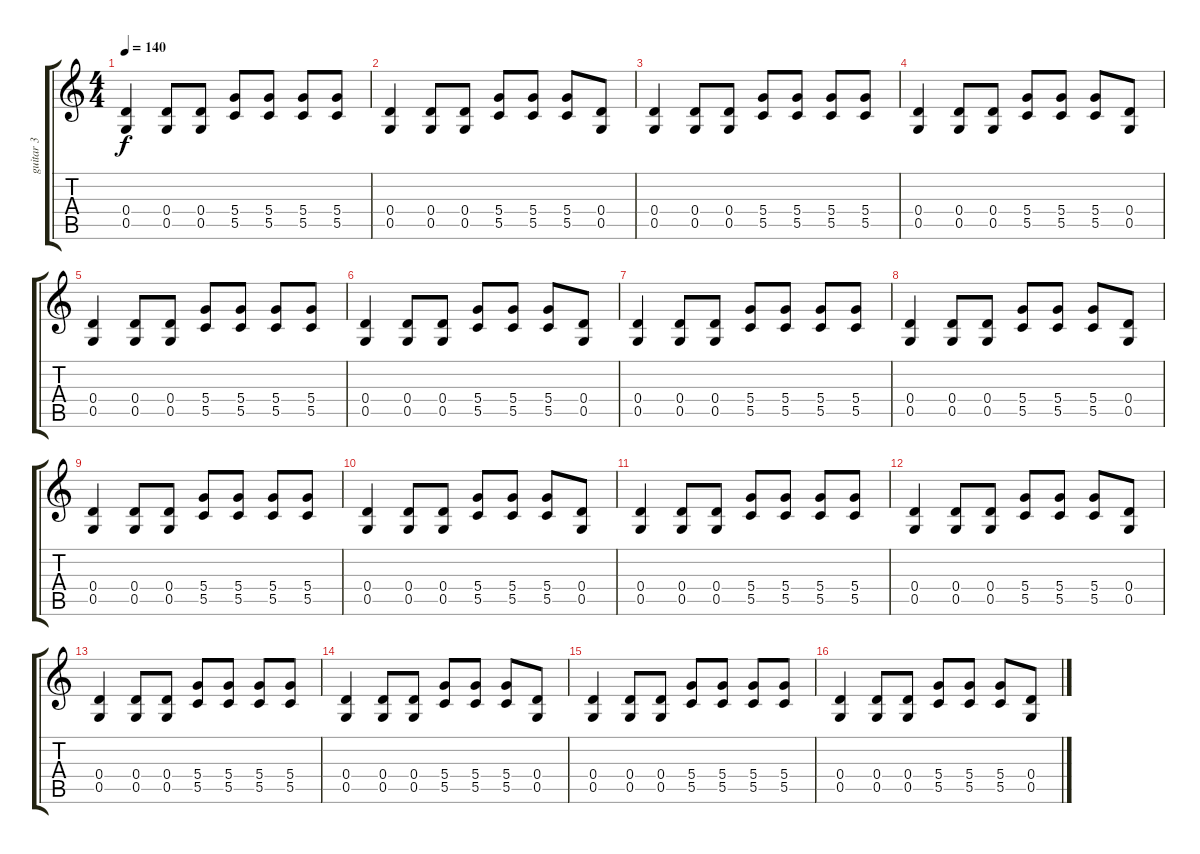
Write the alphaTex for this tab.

\track ("guitar 3" "guitar 3") {instrument distortionguitar}
\staff {score tabs}
\tuning (E4 B3 G3 D3 G2 E2) {hide}
\ts (4 4)
\tempo 140
\clef g2
\ks c
(0.4 0.5).4{dy f} (0.4 0.5).8 (0.4 0.5).8 (5.4 5.5).8 (5.4 5.5).8 (5.4 5.5).8 (5.4 5.5).8 |
(0.4 0.5).4 (0.4 0.5).8 (0.4 0.5).8 (5.4 5.5).8 (5.4 5.5).8 (5.4 5.5).8 (0.4 0.5).8 |
(0.4 0.5).4 (0.4 0.5).8 (0.4 0.5).8 (5.4 5.5).8 (5.4 5.5).8 (5.4 5.5).8 (5.4 5.5).8 |
(0.4 0.5).4 (0.4 0.5).8 (0.4 0.5).8 (5.4 5.5).8 (5.4 5.5).8 (5.4 5.5).8 (0.4 0.5).8 |
(0.4 0.5).4 (0.4 0.5).8 (0.4 0.5).8 (5.4 5.5).8 (5.4 5.5).8 (5.4 5.5).8 (5.4 5.5).8 |
(0.4 0.5).4 (0.4 0.5).8 (0.4 0.5).8 (5.4 5.5).8 (5.4 5.5).8 (5.4 5.5).8 (0.4 0.5).8 |
(0.4 0.5).4 (0.4 0.5).8 (0.4 0.5).8 (5.4 5.5).8 (5.4 5.5).8 (5.4 5.5).8 (5.4 5.5).8 |
(0.4 0.5).4 (0.4 0.5).8 (0.4 0.5).8 (5.4 5.5).8 (5.4 5.5).8 (5.4 5.5).8 (0.4 0.5).8 |
(0.4 0.5).4 (0.4 0.5).8 (0.4 0.5).8 (5.4 5.5).8 (5.4 5.5).8 (5.4 5.5).8 (5.4 5.5).8 |
(0.4 0.5).4 (0.4 0.5).8 (0.4 0.5).8 (5.4 5.5).8 (5.4 5.5).8 (5.4 5.5).8 (0.4 0.5).8 |
(0.4 0.5).4 (0.4 0.5).8 (0.4 0.5).8 (5.4 5.5).8 (5.4 5.5).8 (5.4 5.5).8 (5.4 5.5).8 |
(0.4 0.5).4 (0.4 0.5).8 (0.4 0.5).8 (5.4 5.5).8 (5.4 5.5).8 (5.4 5.5).8 (0.4 0.5).8 |
(0.4 0.5).4 (0.4 0.5).8 (0.4 0.5).8 (5.4 5.5).8 (5.4 5.5).8 (5.4 5.5).8 (5.4 5.5).8 |
(0.4 0.5).4 (0.4 0.5).8 (0.4 0.5).8 (5.4 5.5).8 (5.4 5.5).8 (5.4 5.5).8 (0.4 0.5).8 |
(0.4 0.5).4 (0.4 0.5).8 (0.4 0.5).8 (5.4 5.5).8 (5.4 5.5).8 (5.4 5.5).8 (5.4 5.5).8 |
(0.4 0.5).4 (0.4 0.5).8 (0.4 0.5).8 (5.4 5.5).8 (5.4 5.5).8 (5.4 5.5).8 (0.4 0.5).8
